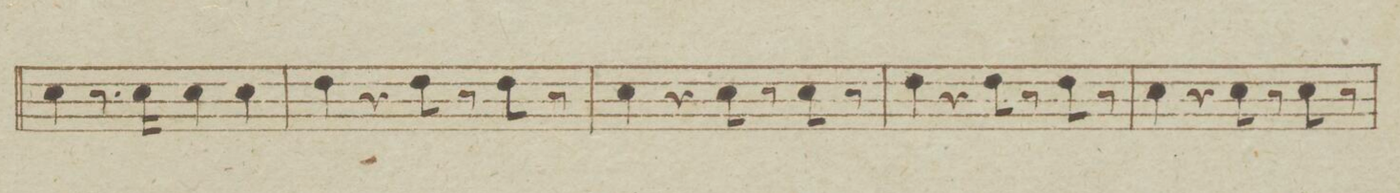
**kern	**dynam
*I"Clarinetto Secondo in B.	*
*clefG2	*
*k[b-e-]	*
*met(c)	*
*M4/4	*
4b-\	.
8.r	.
16b-\	.
4b-\	.
4b-\	.
=12	=12
4cc\	.
4r	.
8cc\	.
8r	.
8cc\	.
8r	.
=13	=13
4b-\	.
4r	.
8b-\	.
8r	.
8b-\	.
8r	.
=14	=14
4cc\	.
4r	.
8cc\	.
8r	.
8cc\	.
8r	.
=15	=15
4b-\	.
4r	.
8b-\	.
8r	.
8b-\	.
8r	.
=16	=16
*-	*-
